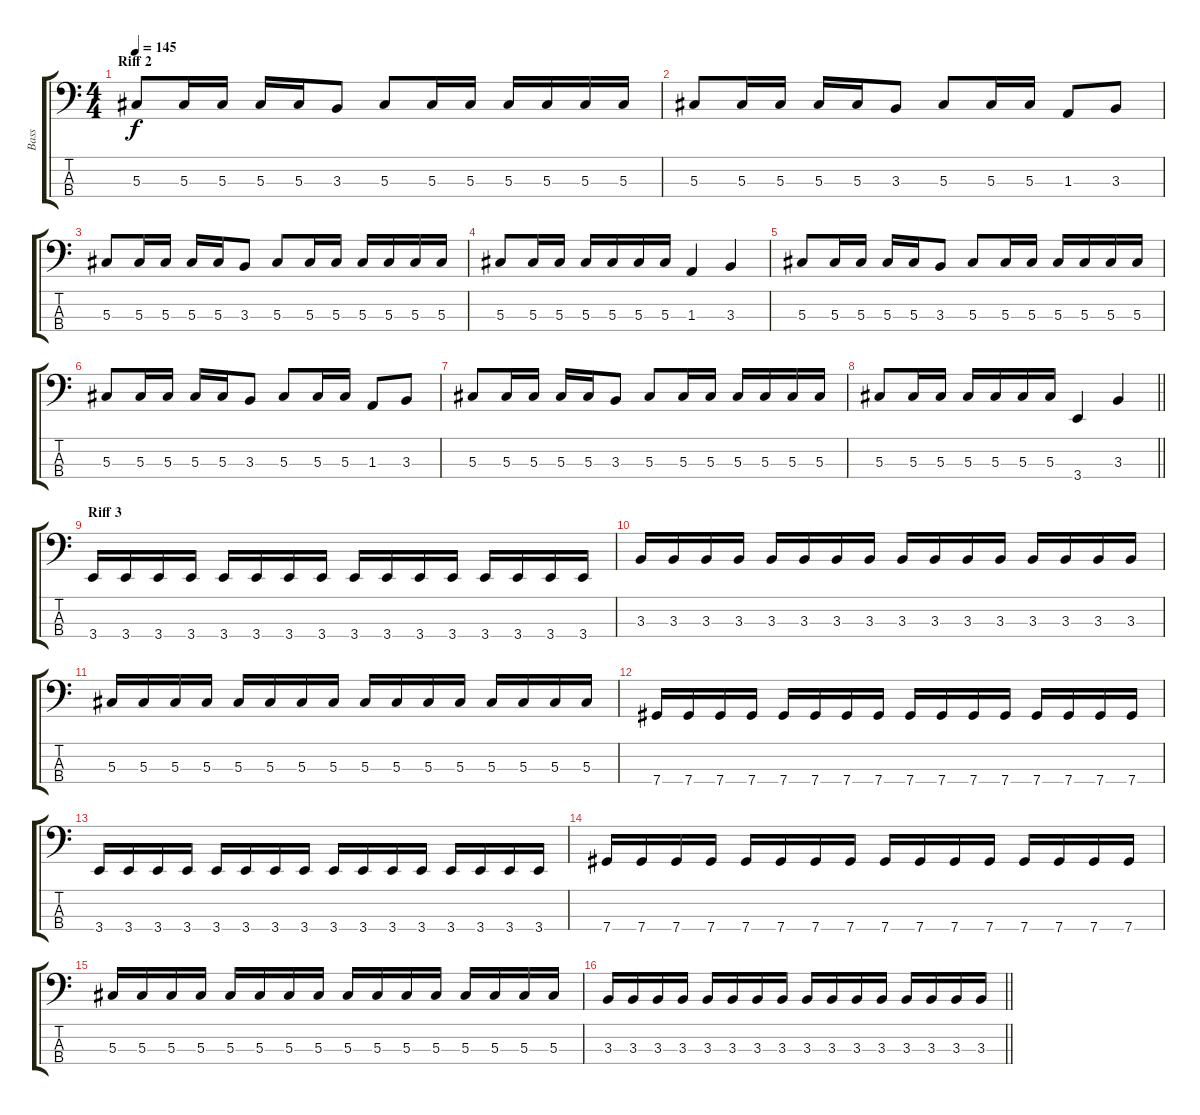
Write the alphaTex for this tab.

\track ("Bass" "Bass") {instrument electricbassfinger}
\staff {score tabs}
\tuning (Gb2 Db2 Ab1 Db1) {hide}
\ts (4 4)
\section ("" "Riff 2")
\tempo 145
\clef f4
\ks c
5.3.8{dy f} 5.3.16 5.3.16 5.3.16 5.3.16 3.3.8 5.3.8 5.3.16 5.3.16 5.3.16 5.3.16 5.3.16 5.3.16 |
5.3.8 5.3.16 5.3.16 5.3.16 5.3.16 3.3.8 5.3.8 5.3.16 5.3.16 1.3.8 3.3.8 |
5.3.8 5.3.16 5.3.16 5.3.16 5.3.16 3.3.8 5.3.8 5.3.16 5.3.16 5.3.16 5.3.16 5.3.16 5.3.16 |
5.3.8 5.3.16 5.3.16 5.3.16 5.3.16 5.3.16 5.3.16 1.3.4 3.3.4 |
5.3.8 5.3.16 5.3.16 5.3.16 5.3.16 3.3.8 5.3.8 5.3.16 5.3.16 5.3.16 5.3.16 5.3.16 5.3.16 |
5.3.8 5.3.16 5.3.16 5.3.16 5.3.16 3.3.8 5.3.8 5.3.16 5.3.16 1.3.8 3.3.8 |
5.3.8 5.3.16 5.3.16 5.3.16 5.3.16 3.3.8 5.3.8 5.3.16 5.3.16 5.3.16 5.3.16 5.3.16 5.3.16 |
\barLineRight lightlight
5.3.8 5.3.16 5.3.16 5.3.16 5.3.16 5.3.16 5.3.16 3.4.4 3.3.4 |
\section ("" "Riff 3")
3.4.16 3.4.16 3.4.16 3.4.16 3.4.16 3.4.16 3.4.16 3.4.16 3.4.16 3.4.16 3.4.16 3.4.16 3.4.16 3.4.16 3.4.16 3.4.16 |
3.3.16 3.3.16 3.3.16 3.3.16 3.3.16 3.3.16 3.3.16 3.3.16 3.3.16 3.3.16 3.3.16 3.3.16 3.3.16 3.3.16 3.3.16 3.3.16 |
5.3.16 5.3.16 5.3.16 5.3.16 5.3.16 5.3.16 5.3.16 5.3.16 5.3.16 5.3.16 5.3.16 5.3.16 5.3.16 5.3.16 5.3.16 5.3.16 |
7.4.16 7.4.16 7.4.16 7.4.16 7.4.16 7.4.16 7.4.16 7.4.16 7.4.16 7.4.16 7.4.16 7.4.16 7.4.16 7.4.16 7.4.16 7.4.16 |
3.4.16 3.4.16 3.4.16 3.4.16 3.4.16 3.4.16 3.4.16 3.4.16 3.4.16 3.4.16 3.4.16 3.4.16 3.4.16 3.4.16 3.4.16 3.4.16 |
7.4.16 7.4.16 7.4.16 7.4.16 7.4.16 7.4.16 7.4.16 7.4.16 7.4.16 7.4.16 7.4.16 7.4.16 7.4.16 7.4.16 7.4.16 7.4.16 |
5.3.16 5.3.16 5.3.16 5.3.16 5.3.16 5.3.16 5.3.16 5.3.16 5.3.16 5.3.16 5.3.16 5.3.16 5.3.16 5.3.16 5.3.16 5.3.16 |
\barLineRight lightlight
3.3.16 3.3.16 3.3.16 3.3.16 3.3.16 3.3.16 3.3.16 3.3.16 3.3.16 3.3.16 3.3.16 3.3.16 3.3.16 3.3.16 3.3.16 3.3.16
